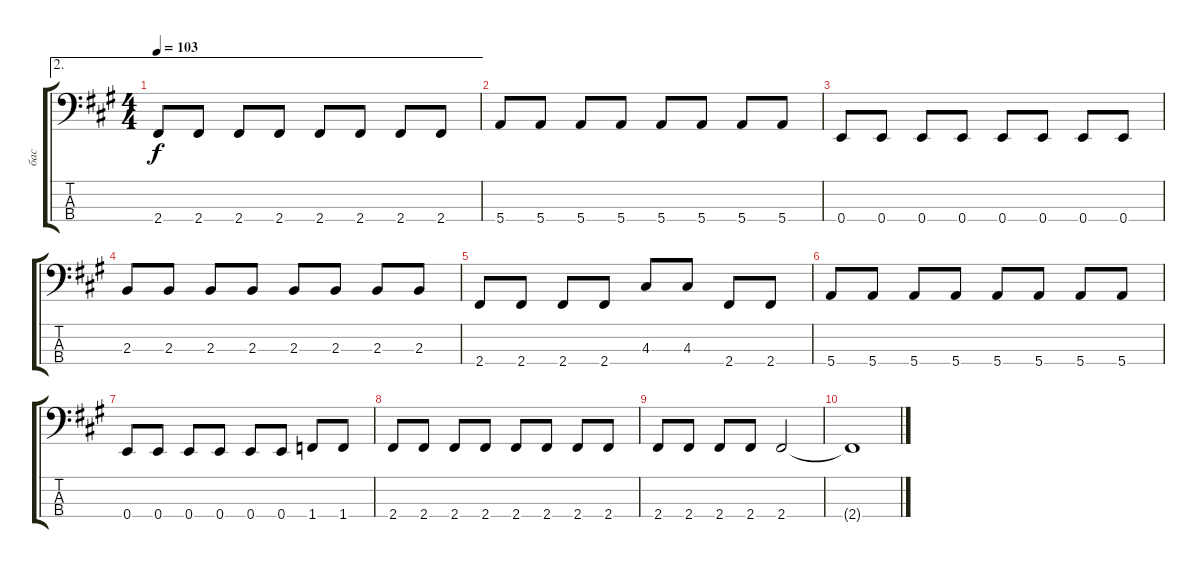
\track ("бас" "бас") {instrument electricbassfinger}
\staff {score tabs}
\tuning (G2 D2 A1 E1) {hide}
\ae 2
\ts (4 4)
\tempo 103
\clef f4
\ks f#minor
2.4.8{dy f} 2.4.8 2.4.8 2.4.8 2.4.8 2.4.8 2.4.8 2.4.8 |
5.4.8 5.4.8 5.4.8 5.4.8 5.4.8 5.4.8 5.4.8 5.4.8 |
0.4.8 0.4.8 0.4.8 0.4.8 0.4.8 0.4.8 0.4.8 0.4.8 |
2.3.8 2.3.8 2.3.8 2.3.8 2.3.8 2.3.8 2.3.8 2.3.8 |
2.4.8 2.4.8 2.4.8 2.4.8 4.3.8 4.3.8 2.4.8 2.4.8 |
5.4.8 5.4.8 5.4.8 5.4.8 5.4.8 5.4.8 5.4.8 5.4.8 |
0.4.8 0.4.8 0.4.8 0.4.8 0.4.8 0.4.8 1.4.8 1.4.8 |
2.4.8 2.4.8 2.4.8 2.4.8 2.4.8 2.4.8 2.4.8 2.4.8 |
2.4.8 2.4.8 2.4.8 2.4.8 2.4.2 |
2.4{t}.1
